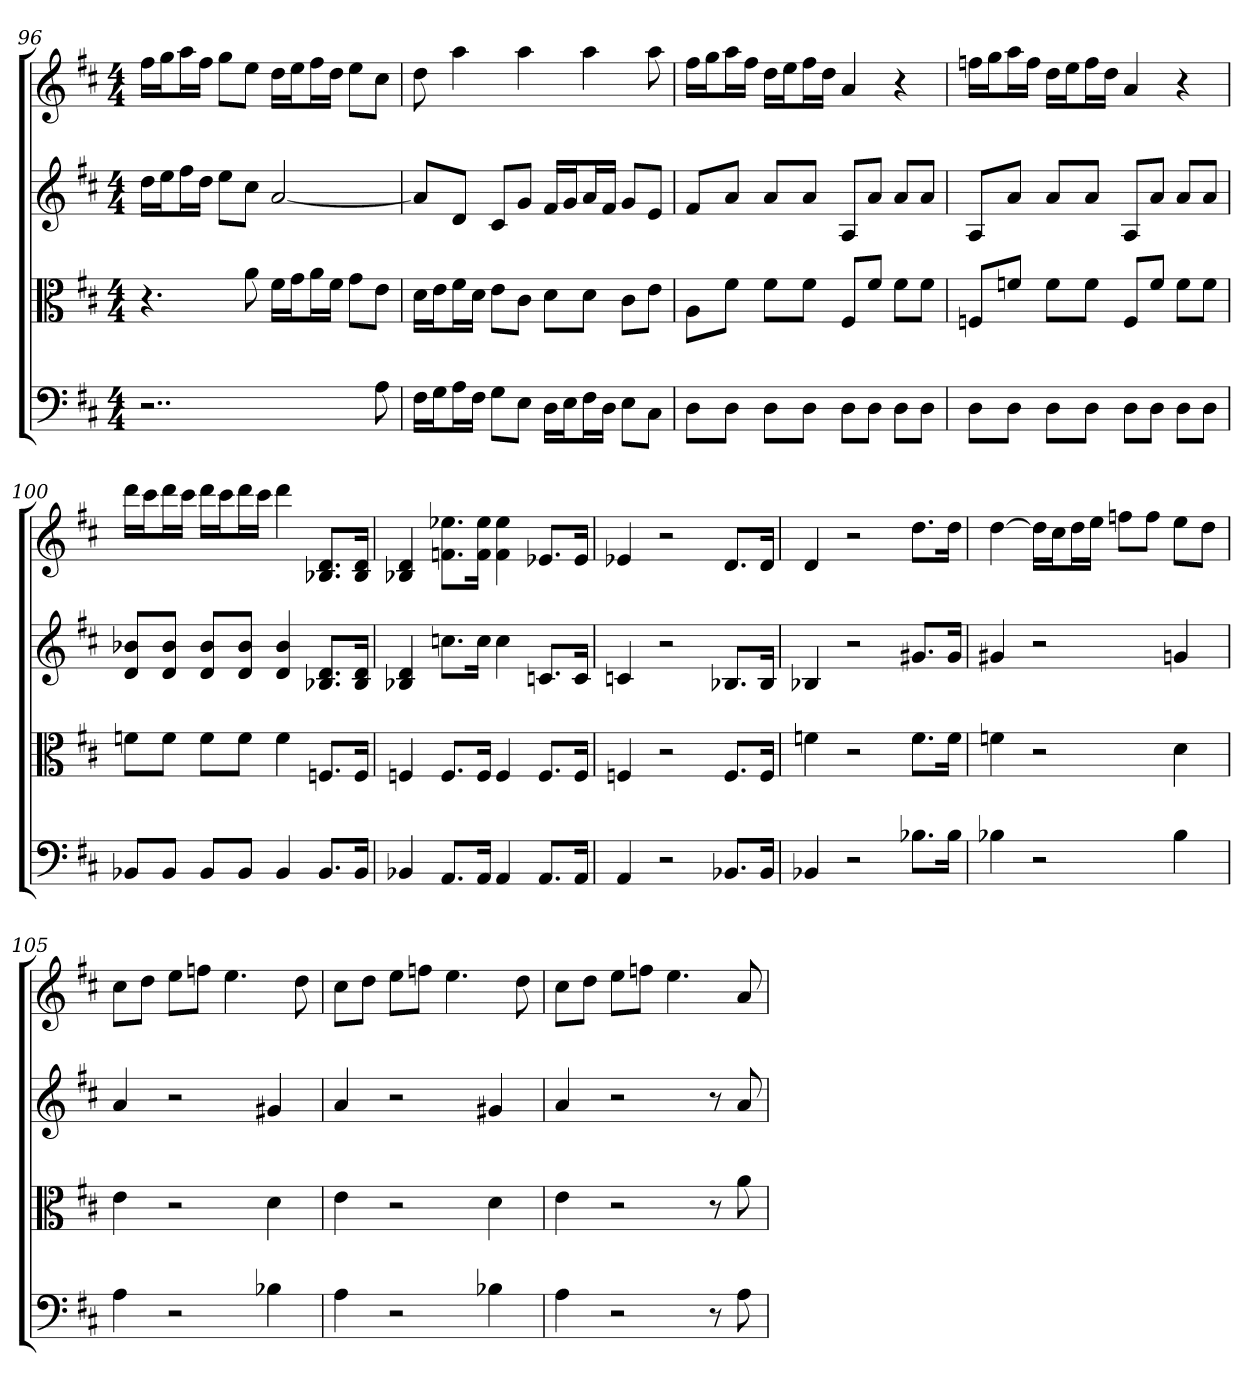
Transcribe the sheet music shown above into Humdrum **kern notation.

**kern	**kern	**kern	**kern
*part4	*part3	*part2	*part1
*staff4	*staff3	*staff2	*staff1
*clefF4	*clefC3	*	*
*k[f#c#]	*k[f#c#]	*k[f#c#]	*k[f#c#]
*D:	*D:	*D:	*D:
*M4/4	*M4/4	*M4/4	*M4/4
=96	=96	=96	=96
2..r	4.r	16ddLL	16ff#LL
.	.	16eeJ	16ggJ
.	.	16ff#L	16aaL
.	.	16ddJJ	16ff#JJ
.	.	8eeL	8ggL
.	8a	8cc#J	8eeJ
.	16f#\LL	[2a	16ddLL
.	16g\J	.	16eeJ
.	16a\L	.	16ff#L
.	16f#\JJ	.	16ddJJ
.	8g\L	.	8eeL
8A	8e\J	.	8cc#J
=97	=97	=97	=97
16F#\LL	16d\LL	8aL]	8dd
16G\J	16e\J	.	.
16A\L	16f#\L	8dJ	4aa
16F#\JJ	16d\JJ	.	.
8G\L	8e\L	8c#L	.
8E\J	8c#\J	8gJ	4aa
16D\LL	8d\L	16f#LL	.
16E\J	.	16gJ	.
16F#\L	8d\J	16aL	4aa
16D\JJ	.	16f#JJ	.
8E\L	8c#\L	8gL	.
8C#\J	8e\J	8eJ	8aa
=98	=98	=98	=98
8D\L	8A\L	8f#L	16ff#LL
.	.	.	16ggJ
8D\J	8f#\J	8aJ	16aaL
.	.	.	16ff#JJ
8D\L	8f#\L	8aL	16ddLL
.	.	.	16eeJ
8D\J	8f#\J	8aJ	16ff#L
.	.	.	16ddJJ
8D\L	8F#/L	8AL	4a
8D\J	8f#/J	8aJ	.
8D\L	8f#\L	8aL	4r
8D\J	8f#\J	8aJ	.
=99	=99	=99	=99
8D\L	8Fn/L	8AL	16ffnLL
.	.	.	16ggJ
8D\J	8fn/J	8aJ	16aaL
.	.	.	16ffJJ
8D\L	8f\L	8aL	16ddLL
.	.	.	16eeJ
8D\J	8f\J	8aJ	16ffL
.	.	.	16ddJJ
8D\L	8F/L	8AL	4a
8D\J	8f/J	8aJ	.
8D\L	8f\L	8aL	4r
8D\J	8f\J	8aJ	.
=100	=100	=100	=100
8BB-X/L	8fn\L	8d 8b-XL	16dddLL
.	.	.	16ccc#J
8BB-/J	8f\J	8d 8b-J	16dddL
.	.	.	16ccc#JJ
8BB-/L	8f\L	8d 8b-L	16dddLL
.	.	.	16ccc#J
8BB-/J	8f\J	8d 8b-J	16dddL
.	.	.	16ccc#JJ
4BB-	4f	4d 4b-	4ddd
8.BB-/L	8.Fn/L	8.B-X 8.dL	8.B-X 8.dL
16BB-/Jk	16F/Jk	16B- 16dJk	16B- 16dJk
=101	=101	=101	=101
4BB-X	4Fn	4B-X 4d	4B-X 4d
8.AA/L	8.F/L	8.ccnL	8.fn 8.ee-XL
16AA/Jk	16F/Jk	16ccJk	16f 16ee-Jk
4AA	4F	4cc	4f 4ee-
8.AA/L	8.F/L	8.cnL	8.e-XL
16AA/Jk	16F/Jk	16cJk	16e-Jk
=102	=102	=102	=102
4AA	4Fn	4cn	4e-X
2r	2r	2r	2r
8.BB-X/L	8.F/L	8.B-XL	8.dL
16BB-/Jk	16F/Jk	16B-Jk	16dJk
=103	=103	=103	=103
4BB-X	4fn	4B-X	4d
2r	2r	2r	2r
8.B-X\L	8.f\L	8.g#XL	8.ddL
16B-\Jk	16f\Jk	16g#Jk	16ddJk
=104	=104	=104	=104
4B-X	4fn	4g#X	[4dd
2r	2r	2r	16ddLL]
.	.	.	16cc#J
.	.	.	16ddL
.	.	.	16eeJJ
.	.	.	8ffnL
.	.	.	8ffJ
4B-	4d	4gn	8eeL
.	.	.	8ddJ
=105	=105	=105	=105
4A	4e	4a	8cc#L
.	.	.	8ddJ
2r	2r	2r	8eeL
.	.	.	8ffnJ
.	.	.	4.ee
4B-X	4d	4g#X	.
.	.	.	8dd
=106	=106	=106	=106
4A	4e	4a	8cc#L
.	.	.	8ddJ
2r	2r	2r	8eeL
.	.	.	8ffnJ
.	.	.	4.ee
4B-X	4d	4g#X	.
.	.	.	8dd
=107	=107	=107	=107
4A	4e	4a	8cc#L
.	.	.	8ddJ
2r	2r	2r	8eeL
.	.	.	8ffnJ
.	.	.	4.ee
8r	8r	8r	.
8A	8a	8a	8a
=	=	=	=
*-	*-	*-	*-
